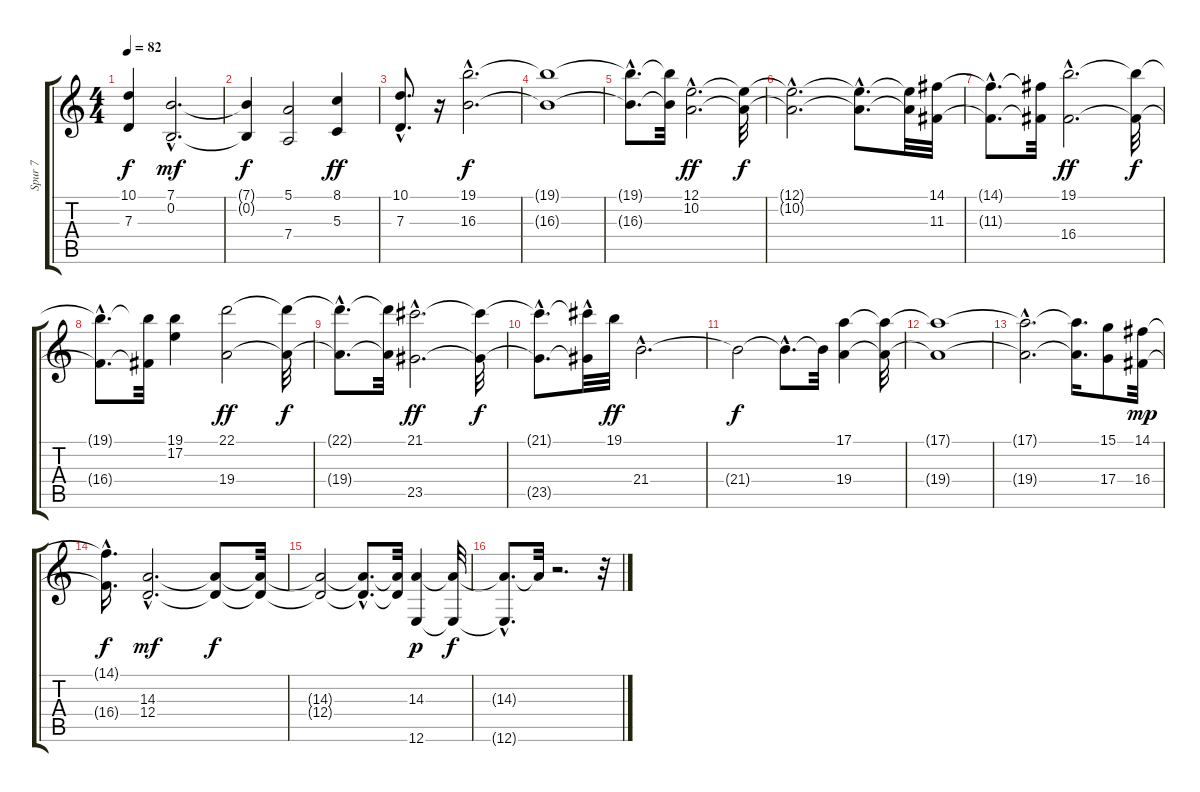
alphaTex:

\track ("Spur 7" "Spur 7") {instrument stringensemble1}
\staff {score tabs}
\tuning (E4 B3 G3 D3 A2 E2) {hide}
\ts (4 4)
\tempo 82
\clef g2
\ks c
(10.1{t} 7.3{t}).4{dy f} (7.1{hac} 0.2{hac}).2{d dy mf} |
(7.1{t} 0.2{t}).4{dy f} (5.1 7.4).2 (8.1 5.3).4{dy ff} |
(10.1{hac} 7.3{hac}).8{d} r.16 (19.1{hac} 16.3{hac}).2{d dy f} |
(19.1{t} 16.3{t}).1 |
(19.1{hac t} 16.3{hac t}).8{d} (19.1{t} 16.3{t}).32 (12.1{hac} 10.2{hac}).2{d dy ff} (12.1{t} 10.2{t}).32{dy f} |
(12.1{hac t} 10.2{hac t}).2{d} (12.1{hac t} 10.2{hac t}).8{d} (12.1{t} 10.2{t}).32 (14.1 11.3).32 |
(14.1{hac t} 11.3{hac t}).8{d} (14.1{t} 11.3{t}).32 (19.1{hac} 16.4{hac}).2{d dy ff} (19.1{t} 16.4{t}).32{dy f} |
(19.1{hac t} 16.4{hac t}).8{d} (19.1{t} 16.4{t}).32 (19.1 17.2).4 (22.1 19.4).2{dy ff} (22.1{t} 19.4{t}).32{dy f} |
(22.1{hac t} 19.4{hac t}).8{d} (22.1{t} 19.4{t}).32 (21.1{hac} 23.5{hac}).2{d dy ff} (21.1{t} 23.5{t}).32{dy f} |
(21.1{hac t} 23.5{hac t}).8{d} (21.1{hac t} 23.5{t}).32 19.1.32{dy ff} 21.4{hac}.2{d} |
21.4{t}.2{dy f} 21.4{hac t}.8{d} 21.4{t}.32 (17.1 19.4).4 (17.1{t} 19.4{t}).32 |
(17.1{t} 19.4{t}).1 |
(17.1{hac t} 19.4{hac t}).2{d} (17.1{t} 19.4{t}).16{d} (15.1 17.4).8 (14.1 16.4).32{dy mp} |
(14.1{hac t} 16.4{hac t}).16{d dy f} (14.3{hac} 12.4{hac}).2{d dy mf} (14.3{t} 12.4{t}).8{dy f} (14.3{t} 12.4{t}).32 |
(14.3{t} 12.4{t}).2 (14.3{hac t} 12.4{hac t}).8{d} (14.3{t} 12.4{t}).32 (14.3 12.6).4{dy p} (14.3{t} 12.6{t}).32{dy f} |
(14.3{hac t} 12.6{hac t}).8{d} 14.3{t}.32 r.2{d} r.32
